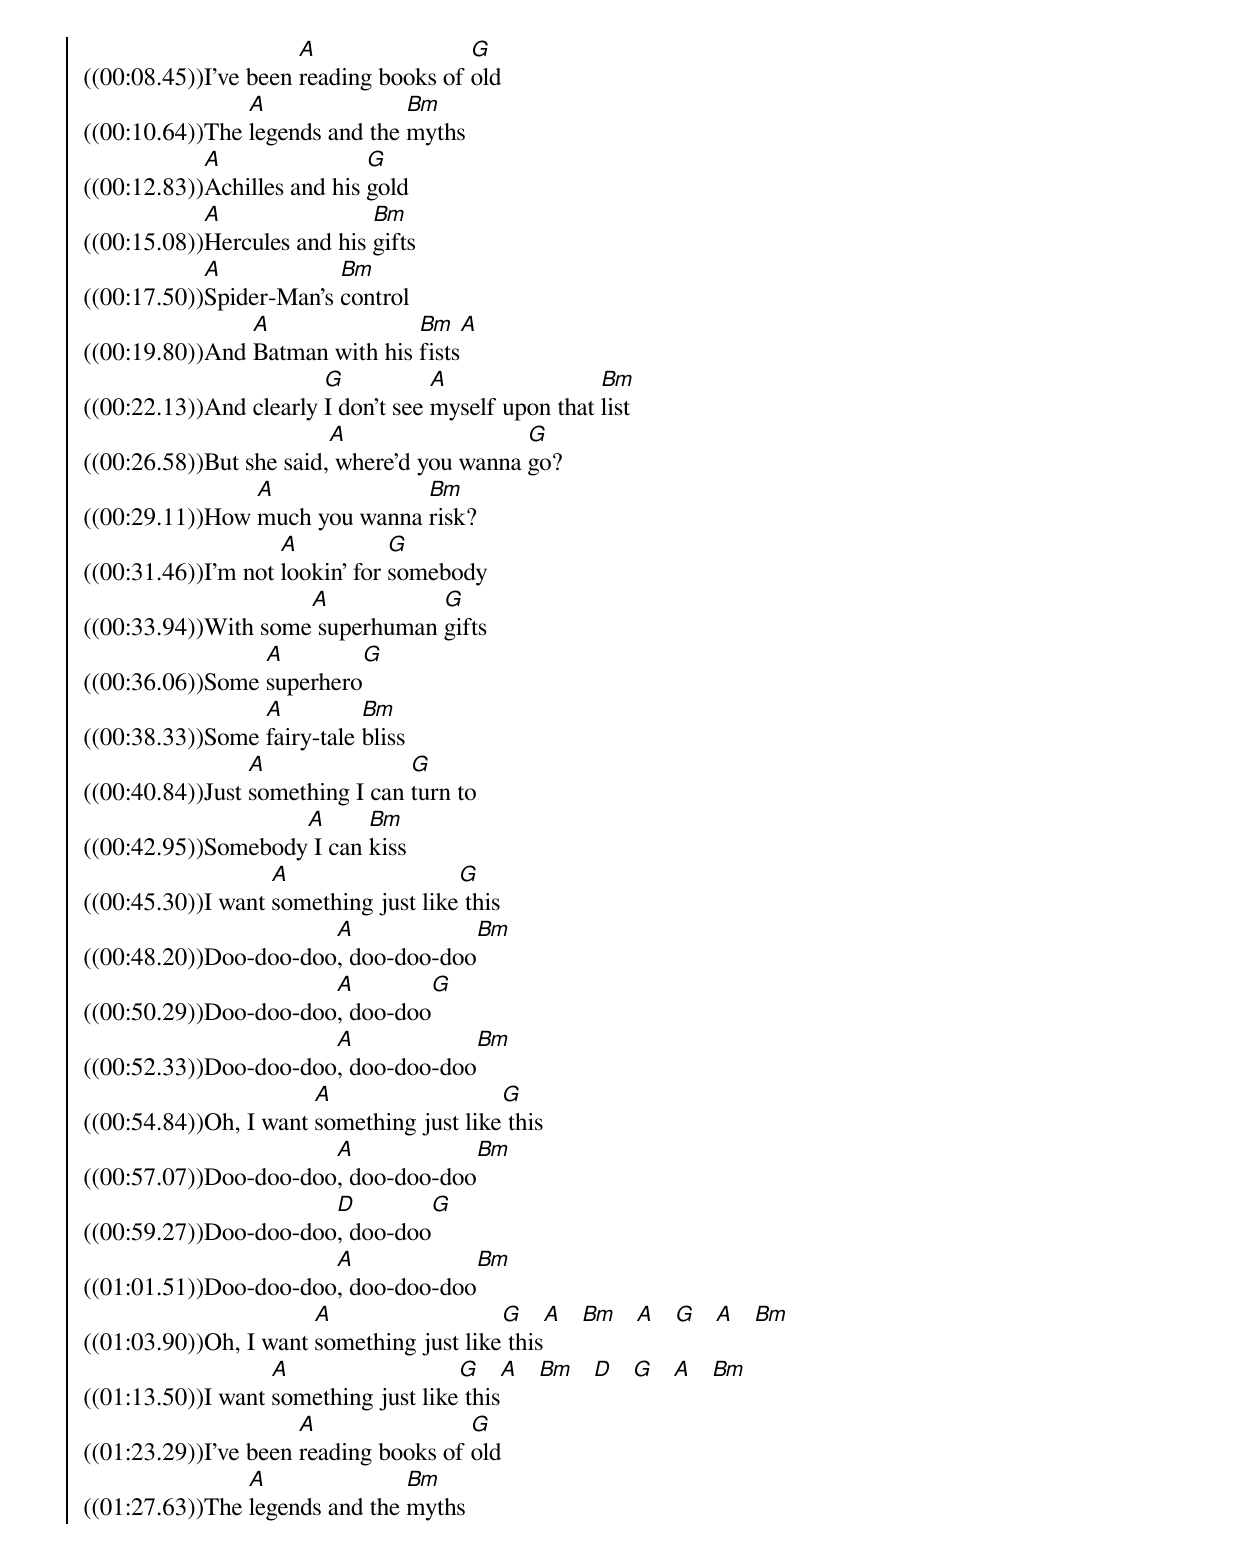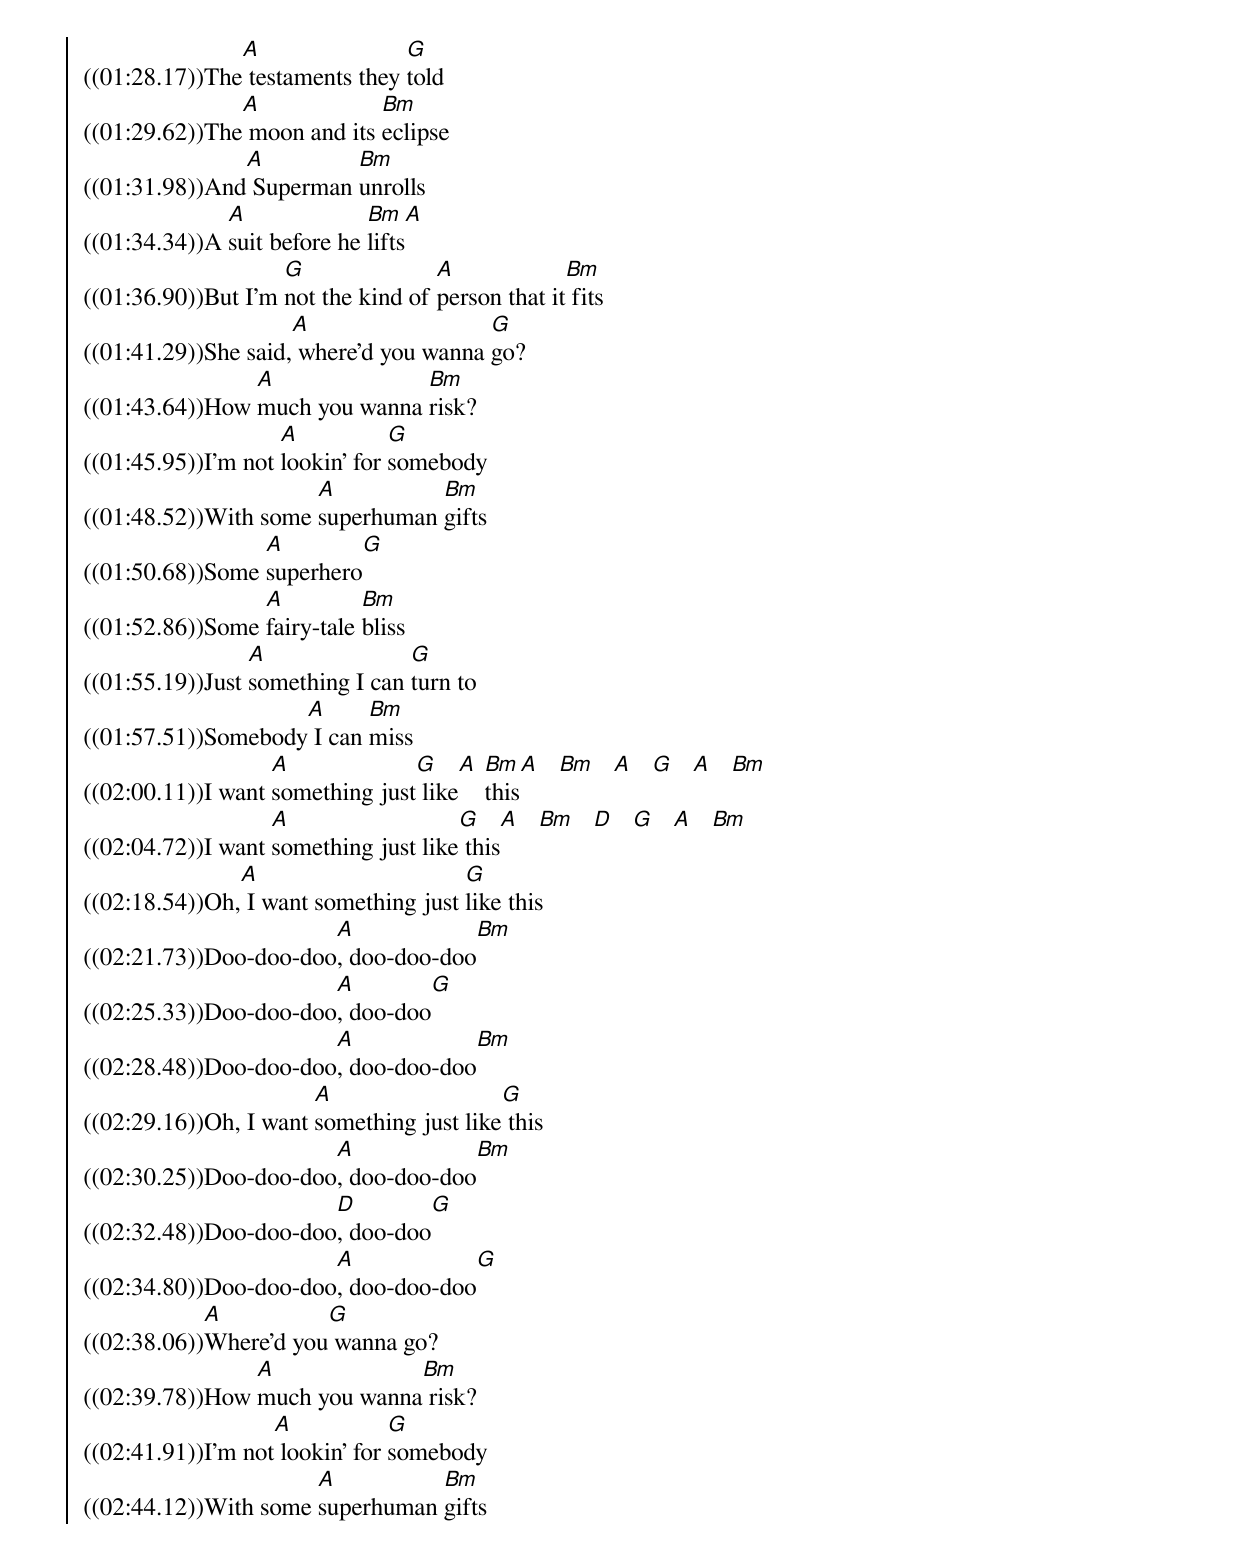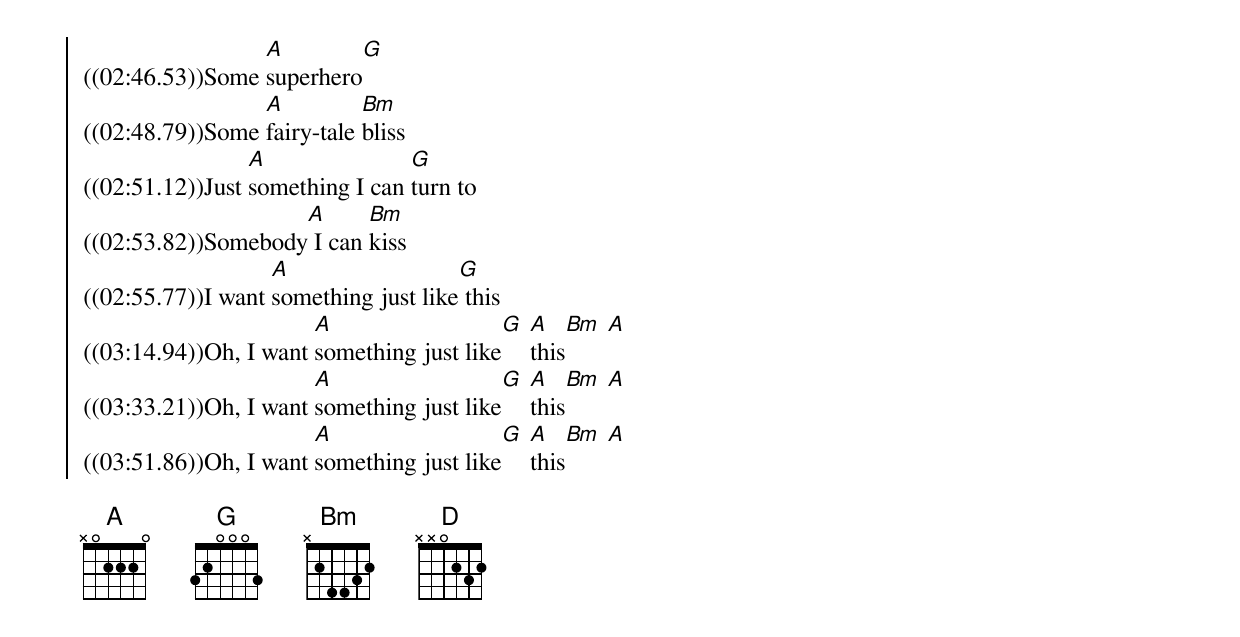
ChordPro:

{soc}
((00:08.45))I've been [A]reading books of [G]old
((00:10.64))The [A]legends and the [Bm]myths
((00:12.83))[A]Achilles and his [G]gold
((00:15.08))[A]Hercules and his [Bm]gifts
((00:17.50))[A]Spider-Man's [Bm]control
((00:19.80))And [A]Batman with his [Bm]fists[A]
((00:22.13))And clearly [G]I don't see [A]myself upon that [Bm]list
((00:26.58))But she said,[A] where'd you wanna [G]go?
((00:29.11))How [A]much you wanna [Bm]risk?
((00:31.46))I'm not [A]lookin' for [G]somebody
((00:33.94))With some[A] superhuman [G]gifts
((00:36.06))Some [A]superhero[G]
((00:38.33))Some [A]fairy-tale [Bm]bliss
((00:40.84))Just [A]something I can [G]turn to
((00:42.95))Somebody[A] I can [Bm]kiss
((00:45.30))I want [A]something just like[G] this
((00:48.20))Doo-doo-doo[A], doo-doo-doo[Bm]
((00:50.29))Doo-doo-doo[A], doo-doo[G]
((00:52.33))Doo-doo-doo[A], doo-doo-doo[Bm]
((00:54.84))Oh, I want [A]something just like[G] this
((00:57.07))Doo-doo-doo[A], doo-doo-doo[Bm]
((00:59.27))Doo-doo-doo[D], doo-doo[G]
((01:01.51))Doo-doo-doo[A], doo-doo-doo[Bm]
((01:03.90))Oh, I want [A]something just like[G] this[A]   [Bm]   [A]   [G]   [A]   [Bm]
((01:13.50))I want [A]something just like[G] this[A]   [Bm]   [D]   [G]   [A]   [Bm]
((01:23.29))I've been [A]reading books of [G]old
((01:27.63))The [A]legends and the [Bm]myths
((01:28.17))The[A] testaments they [G]told
((01:29.62))The[A] moon and its [Bm]eclipse
((01:31.98))And[A] Superman [Bm]unrolls
((01:34.34))A [A]suit before he [Bm]lifts[A]
((01:36.90))But I'm [G]not the kind of [A]person that it[Bm] fits
((01:41.29))She said,[A] where'd you wanna [G]go?
((01:43.64))How [A]much you wanna [Bm]risk?
((01:45.95))I'm not [A]lookin' for [G]somebody
((01:48.52))With some [A]superhuman [Bm]gifts
((01:50.68))Some [A]superhero[G]
((01:52.86))Some [A]fairy-tale [Bm]bliss
((01:55.19))Just [A]something I can [G]turn to
((01:57.51))Somebody[A] I can [Bm]miss
((02:00.11))I want [A]something just[G] like[A] [Bm]this[A]   [Bm]   [A]   [G]   [A]   [Bm]
((02:04.72))I want [A]something just like[G] this[A]   [Bm]   [D]   [G]   [A]   [Bm]
((02:18.54))Oh,[A] I want something just [G]like this
((02:21.73))Doo-doo-doo[A], doo-doo-doo[Bm]
((02:25.33))Doo-doo-doo[A], doo-doo[G]
((02:28.48))Doo-doo-doo[A], doo-doo-doo[Bm]
((02:29.16))Oh, I want [A]something just like[G] this
((02:30.25))Doo-doo-doo[A], doo-doo-doo[Bm]
((02:32.48))Doo-doo-doo[D], doo-doo[G]
((02:34.80))Doo-doo-doo[A], doo-doo-doo[G]
((02:38.06))[A]Where'd you[G] wanna go?
((02:39.78))How [A]much you wanna[Bm] risk?
((02:41.91))I'm not[A] lookin' for [G]somebody
((02:44.12))With some [A]superhuman [Bm]gifts
((02:46.53))Some [A]superhero[G]
((02:48.79))Some [A]fairy-tale [Bm]bliss
((02:51.12))Just [A]something I can [G]turn to
((02:53.82))Somebody[A] I can [Bm]kiss
((02:55.77))I want [A]something just like[G] this
((03:14.94))Oh, I want [A]something just like[G] [A]this[Bm] [A]
((03:33.21))Oh, I want [A]something just like[G] [A]this[Bm] [A]
((03:51.86))Oh, I want [A]something just like[G] [A]this[Bm] [A]

{eoc}
